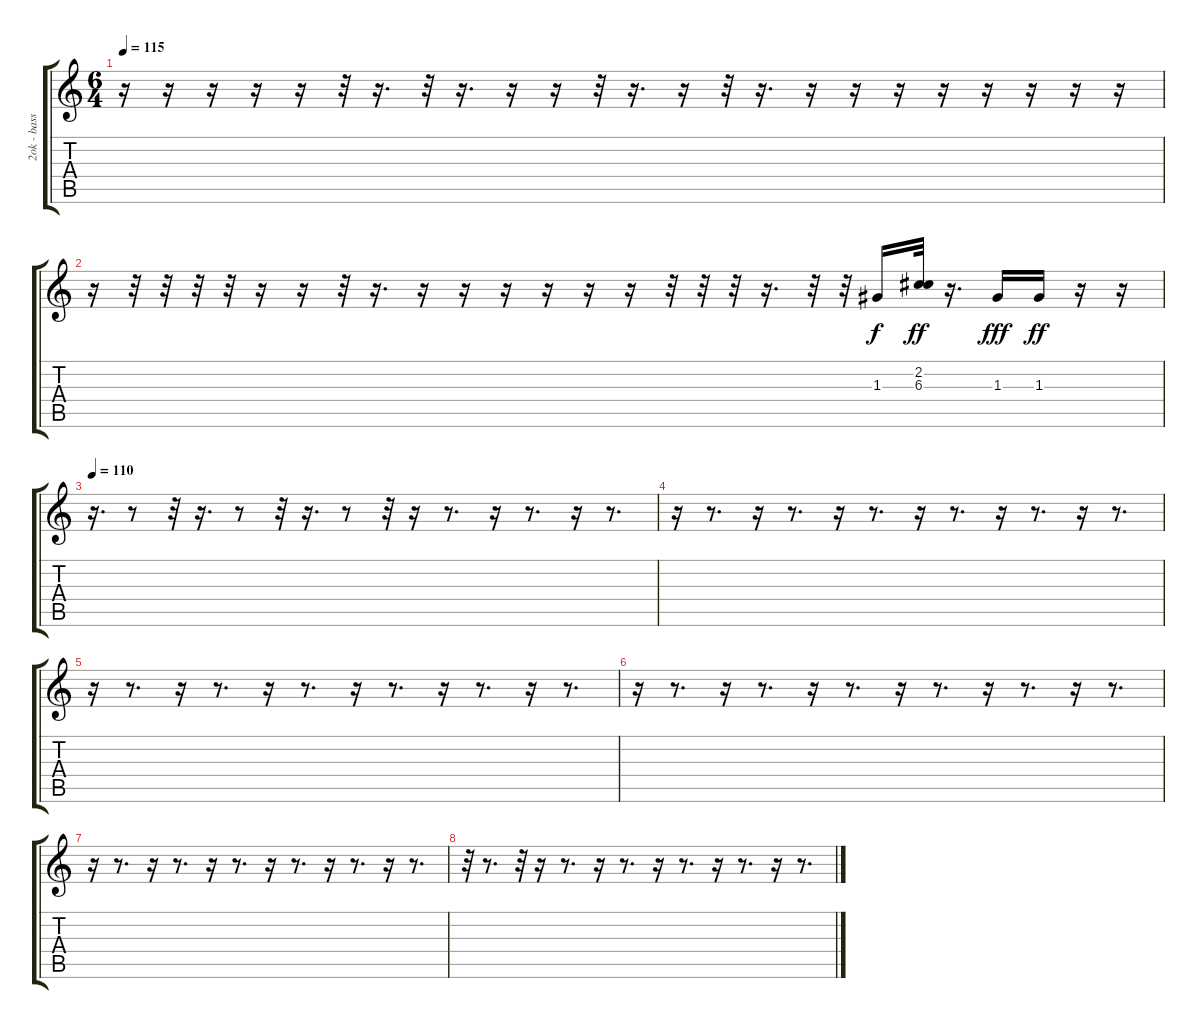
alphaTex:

\track ("2ok - basso" "2ok - bass") {instrument electricbasspick}
\staff {score tabs}
\tuning (E4 B3 G3 D3 A2 E2) {hide}
\ts (6 4)
\tempo 115
\clef g2
\ks c
r.16{dy ff} r.16 r.16 r.16 r.16 r.32 r.16{d} r.32 r.16{d} r.16 r.16 r.32 r.16{d} r.16 r.32 r.16{d} r.16 r.16 r.16 r.16 r.16 r.16 r.16 r.16 |
r.16 r.32 r.32 r.32 r.32 r.16 r.16 r.32 r.16{d} r.16 r.16 r.16 r.16 r.16 r.16 r.32 r.32 r.32 r.16{d} r.32 r.32 1.3.16{dy f} (2.2 6.3).32{dy ff} r.16{d} 1.3.16{dy fff} 1.3.16{dy ff} r.16 r.16 |
\tempo 110
r.16{d} r.8 r.32 r.16{d} r.8 r.32 r.16{d} r.8 r.32 r.16 r.8{d} r.16 r.8{d} r.16 r.8{d} |
r.16 r.8{d} r.16 r.8{d} r.16 r.8{d} r.16 r.8{d} r.16 r.8{d} r.16 r.8{d} |
r.16 r.8{d} r.16 r.8{d} r.16 r.8{d} r.16 r.8{d} r.16 r.8{d} r.16 r.8{d} |
r.16 r.8{d} r.16 r.8{d} r.16 r.8{d} r.16 r.8{d} r.16 r.8{d} r.16 r.8{d} |
r.16 r.8{d} r.16 r.8{d} r.16 r.8{d} r.16 r.8{d} r.16 r.8{d} r.16 r.8{d} |
r.32 r.8{d} r.32 r.16 r.8{d} r.16 r.8{d} r.16 r.8{d} r.16 r.8{d} r.16 r.8{d}
